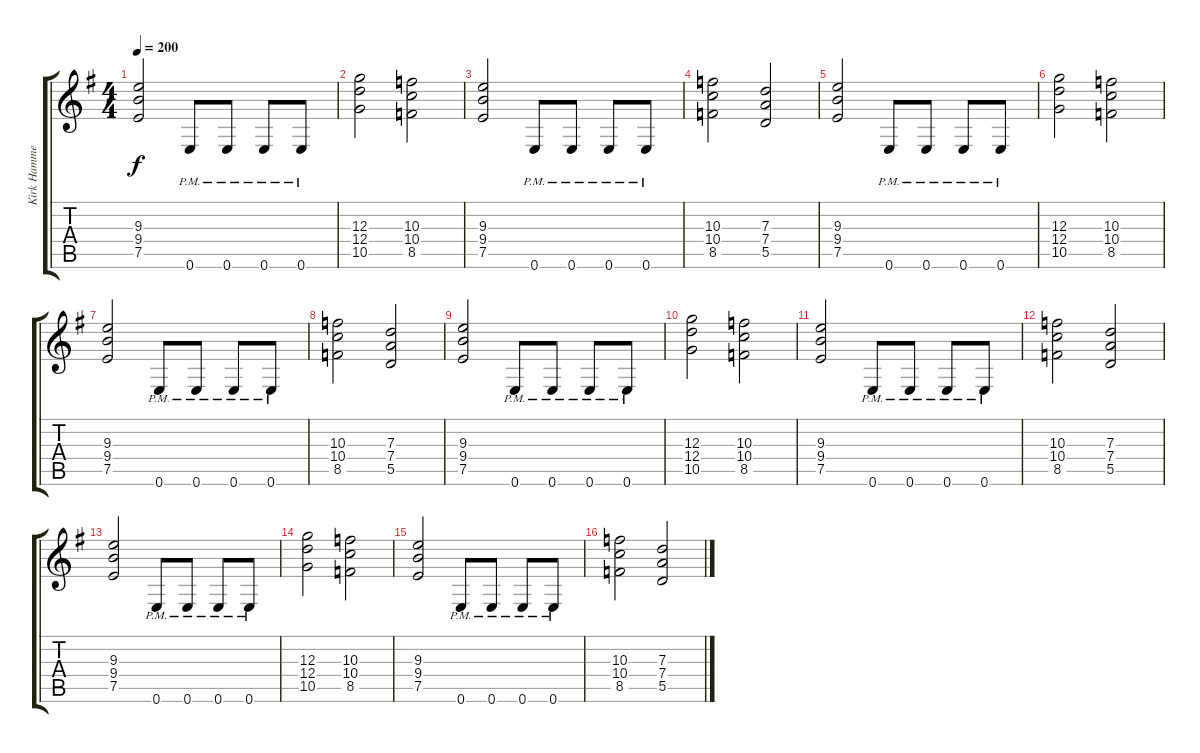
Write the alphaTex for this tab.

\track ("Kirk Hammett" "Kirk Hamme") {instrument overdrivenguitar}
\staff {score tabs}
\tuning (E4 B3 G3 D3 A2 E2) {hide}
\ts (4 4)
\tempo 200
\clef g2
\ks g
(9.3 9.4 7.5).2{dy f} 0.6{pm}.8 0.6{pm}.8 0.6{pm}.8 0.6{pm}.8 |
(12.3 12.4 10.5).2 (10.3 10.4 8.5).2 |
(9.3 9.4 7.5).2 0.6{pm}.8 0.6{pm}.8 0.6{pm}.8 0.6{pm}.8 |
(10.3 10.4 8.5).2 (7.3 7.4 5.5).2 |
(9.3 9.4 7.5).2 0.6{pm}.8 0.6{pm}.8 0.6{pm}.8 0.6{pm}.8 |
(12.3 12.4 10.5).2 (10.3 10.4 8.5).2 |
(9.3 9.4 7.5).2 0.6{pm}.8 0.6{pm}.8 0.6{pm}.8 0.6{pm}.8 |
(10.3 10.4 8.5).2 (7.3 7.4 5.5).2 |
(9.3 9.4 7.5).2 0.6{pm}.8 0.6{pm}.8 0.6{pm}.8 0.6{pm}.8 |
(12.3 12.4 10.5).2 (10.3 10.4 8.5).2 |
(9.3 9.4 7.5).2 0.6{pm}.8 0.6{pm}.8 0.6{pm}.8 0.6{pm}.8 |
(10.3 10.4 8.5).2 (7.3 7.4 5.5).2 |
(9.3 9.4 7.5).2 0.6{pm}.8 0.6{pm}.8 0.6{pm}.8 0.6{pm}.8 |
(12.3 12.4 10.5).2 (10.3 10.4 8.5).2 |
(9.3 9.4 7.5).2 0.6{pm}.8 0.6{pm}.8 0.6{pm}.8 0.6{pm}.8 |
(10.3 10.4 8.5).2 (7.3 7.4 5.5).2
